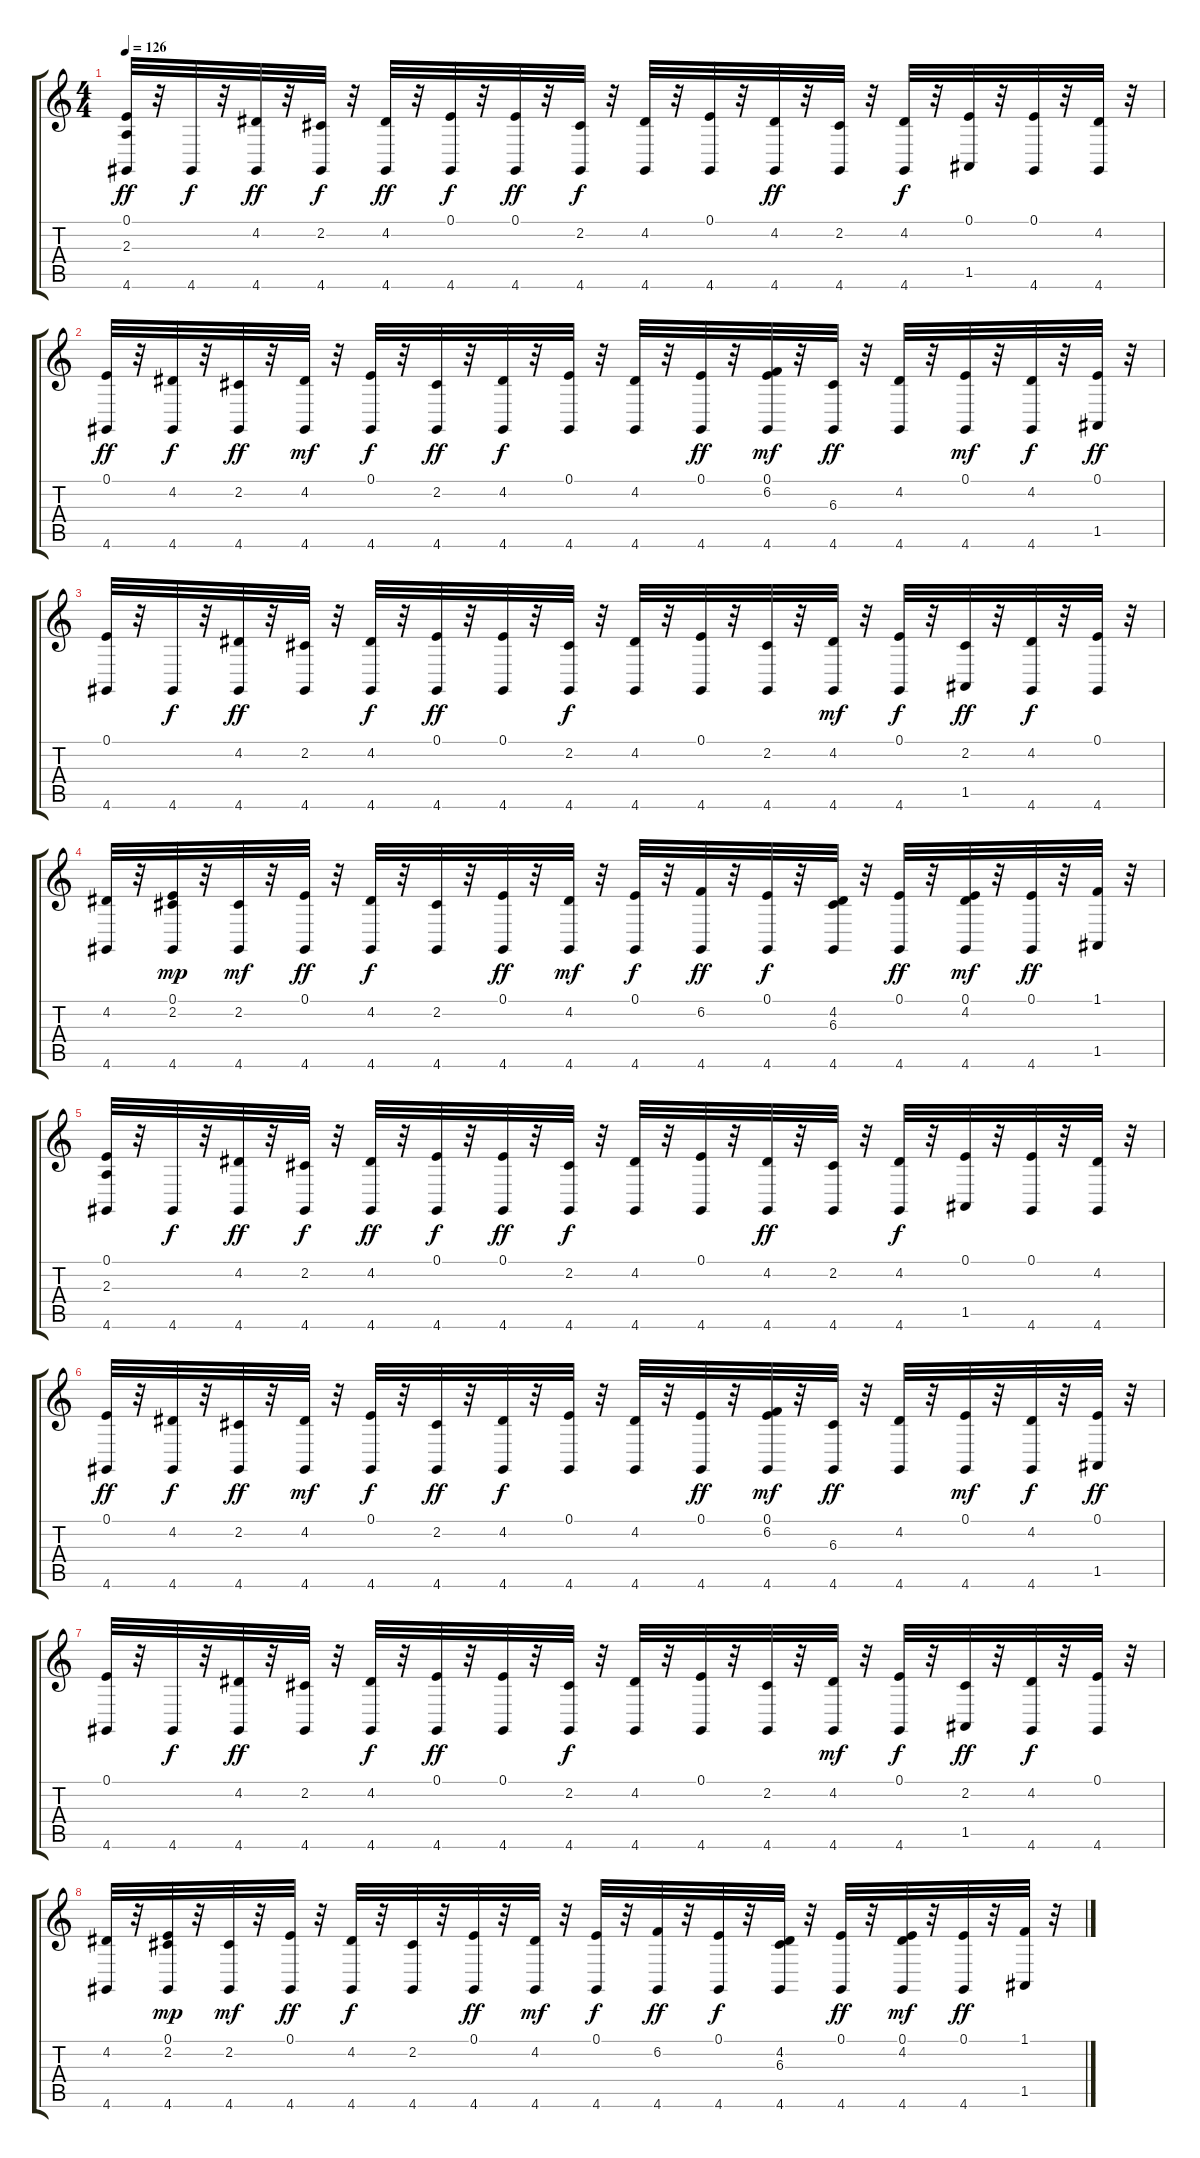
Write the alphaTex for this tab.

\track "" {instrument brightacousticpiano}
\staff {score tabs}
\tuning (E4 B3 G3 D3 A2 E2) {hide}
\ts (4 4)
\tempo 126
\clef g2
\ks c
(0.1 2.3 4.6).32{dy ff} r.32 4.6.32{dy f} r.32 (4.2 4.6).32{dy ff} r.32 (2.2 4.6).32{dy f} r.32 (4.2 4.6).32{dy ff} r.32 (0.1 4.6).32{dy f} r.32 (0.1 4.6).32{dy ff} r.32 (2.2 4.6).32{dy f} r.32 (4.2 4.6).32 r.32 (0.1 4.6).32 r.32 (4.2 4.6).32{dy ff} r.32 (2.2 4.6).32 r.32 (4.2 4.6).32{dy f} r.32 (0.1 1.5).32 r.32 (0.1 4.6).32 r.32 (4.2 4.6).32 r.32 |
(0.1 4.6).32{dy ff} r.32 (4.2 4.6).32{dy f} r.32 (2.2 4.6).32{dy ff} r.32 (4.2 4.6).32{dy mf} r.32 (0.1 4.6).32{dy f} r.32 (2.2 4.6).32{dy ff} r.32 (4.2 4.6).32{dy f} r.32 (0.1 4.6).32 r.32 (4.2 4.6).32 r.32 (0.1 4.6).32{dy ff} r.32 (0.1 6.2 4.6).32{dy mf} r.32 (6.3 4.6).32{dy ff} r.32 (4.2 4.6).32 r.32 (0.1 4.6).32{dy mf} r.32 (4.2 4.6).32{dy f} r.32 (0.1 1.5).32{dy ff} r.32 |
(0.1 4.6).32 r.32 4.6.32{dy f} r.32 (4.2 4.6).32{dy ff} r.32 (2.2 4.6).32 r.32 (4.2 4.6).32{dy f} r.32 (0.1 4.6).32{dy ff} r.32 (0.1 4.6).32 r.32 (2.2 4.6).32{dy f} r.32 (4.2 4.6).32 r.32 (0.1 4.6).32 r.32 (2.2 4.6).32 r.32 (4.2 4.6).32{dy mf} r.32 (0.1 4.6).32{dy f} r.32 (2.2 1.5).32{dy ff} r.32 (4.2 4.6).32{dy f} r.32 (0.1 4.6).32 r.32 |
(4.2 4.6).32 r.32 (0.1 2.2 4.6).32{dy mp} r.32 (2.2 4.6).32{dy mf} r.32 (0.1 4.6).32{dy ff} r.32 (4.2 4.6).32{dy f} r.32 (2.2 4.6).32 r.32 (0.1 4.6).32{dy ff} r.32 (4.2 4.6).32{dy mf} r.32 (0.1 4.6).32{dy f} r.32 (6.2 4.6).32{dy ff} r.32 (0.1 4.6).32{dy f} r.32 (4.2 6.3 4.6).32 r.32 (0.1 4.6).32{dy ff} r.32 (0.1 4.2 4.6).32{dy mf} r.32 (0.1 4.6).32{dy ff} r.32 (1.1 1.5).32 r.32 |
(0.1 2.3 4.6).32 r.32 4.6.32{dy f} r.32 (4.2 4.6).32{dy ff} r.32 (2.2 4.6).32{dy f} r.32 (4.2 4.6).32{dy ff} r.32 (0.1 4.6).32{dy f} r.32 (0.1 4.6).32{dy ff} r.32 (2.2 4.6).32{dy f} r.32 (4.2 4.6).32 r.32 (0.1 4.6).32 r.32 (4.2 4.6).32{dy ff} r.32 (2.2 4.6).32 r.32 (4.2 4.6).32{dy f} r.32 (0.1 1.5).32 r.32 (0.1 4.6).32 r.32 (4.2 4.6).32 r.32 |
(0.1 4.6).32{dy ff} r.32 (4.2 4.6).32{dy f} r.32 (2.2 4.6).32{dy ff} r.32 (4.2 4.6).32{dy mf} r.32 (0.1 4.6).32{dy f} r.32 (2.2 4.6).32{dy ff} r.32 (4.2 4.6).32{dy f} r.32 (0.1 4.6).32 r.32 (4.2 4.6).32 r.32 (0.1 4.6).32{dy ff} r.32 (0.1 6.2 4.6).32{dy mf} r.32 (6.3 4.6).32{dy ff} r.32 (4.2 4.6).32 r.32 (0.1 4.6).32{dy mf} r.32 (4.2 4.6).32{dy f} r.32 (0.1 1.5).32{dy ff} r.32 |
(0.1 4.6).32 r.32 4.6.32{dy f} r.32 (4.2 4.6).32{dy ff} r.32 (2.2 4.6).32 r.32 (4.2 4.6).32{dy f} r.32 (0.1 4.6).32{dy ff} r.32 (0.1 4.6).32 r.32 (2.2 4.6).32{dy f} r.32 (4.2 4.6).32 r.32 (0.1 4.6).32 r.32 (2.2 4.6).32 r.32 (4.2 4.6).32{dy mf} r.32 (0.1 4.6).32{dy f} r.32 (2.2 1.5).32{dy ff} r.32 (4.2 4.6).32{dy f} r.32 (0.1 4.6).32 r.32 |
(4.2 4.6).32 r.32 (0.1 2.2 4.6).32{dy mp} r.32 (2.2 4.6).32{dy mf} r.32 (0.1 4.6).32{dy ff} r.32 (4.2 4.6).32{dy f} r.32 (2.2 4.6).32 r.32 (0.1 4.6).32{dy ff} r.32 (4.2 4.6).32{dy mf} r.32 (0.1 4.6).32{dy f} r.32 (6.2 4.6).32{dy ff} r.32 (0.1 4.6).32{dy f} r.32 (4.2 6.3 4.6).32 r.32 (0.1 4.6).32{dy ff} r.32 (0.1 4.2 4.6).32{dy mf} r.32 (0.1 4.6).32{dy ff} r.32 (1.1 1.5).32 r.32
